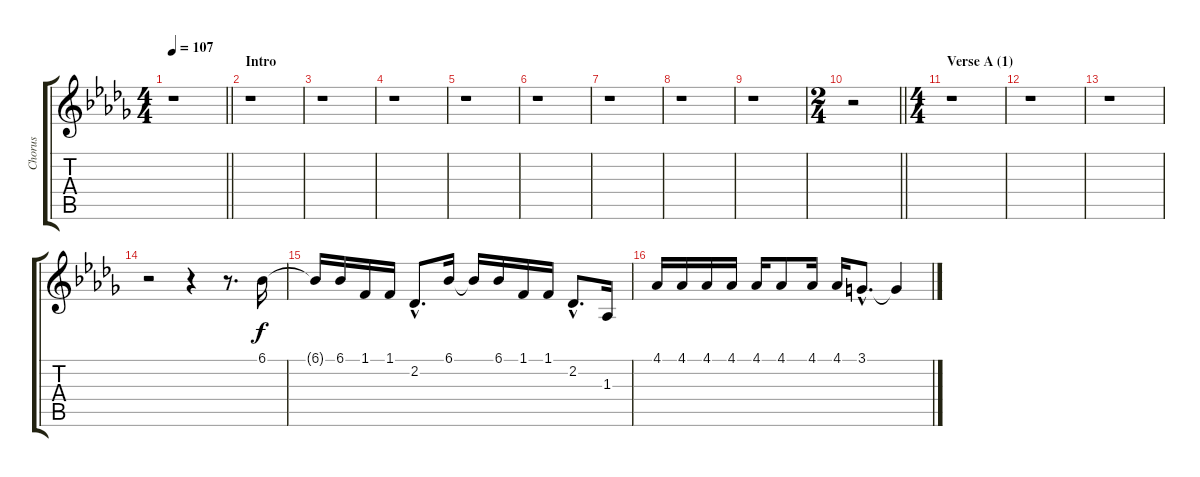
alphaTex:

\track ("Chorus" "Chorus") {instrument sopranosax}
\staff {score tabs}
\tuning (E4 B3 G3 D3 A2 E2) {hide}
\ts (4 4)
\tempo 107
\clef g2
\barLineRight lightlight
\ks bbminor
r.1{dy f instrument sopranosax} |
\section ("" "Intro")
r.1 |
r.1 |
r.1 |
r.1 |
r.1 |
r.1 |
r.1 |
r.1 |
\ts (2 4)
\barLineRight lightlight
r.2 |
\ts (4 4)
\section ("" "Verse A (1)")
r.1 |
r.1 |
r.1 |
r.2 r.4 r.8{d} 6.1.16 |
6.1{t}.16 6.1.16 1.1.16 1.1.16 2.2{hac}.8{d} 6.1.16 6.1{t}.16 6.1.16 1.1.16 1.1.16 2.2{hac}.8{d} 1.3.16 |
4.1.16 4.1.16 4.1.16 4.1.16 4.1.16 4.1.8 4.1.16 4.1.16 3.1{hac}.8{d} 3.1{t}.4
